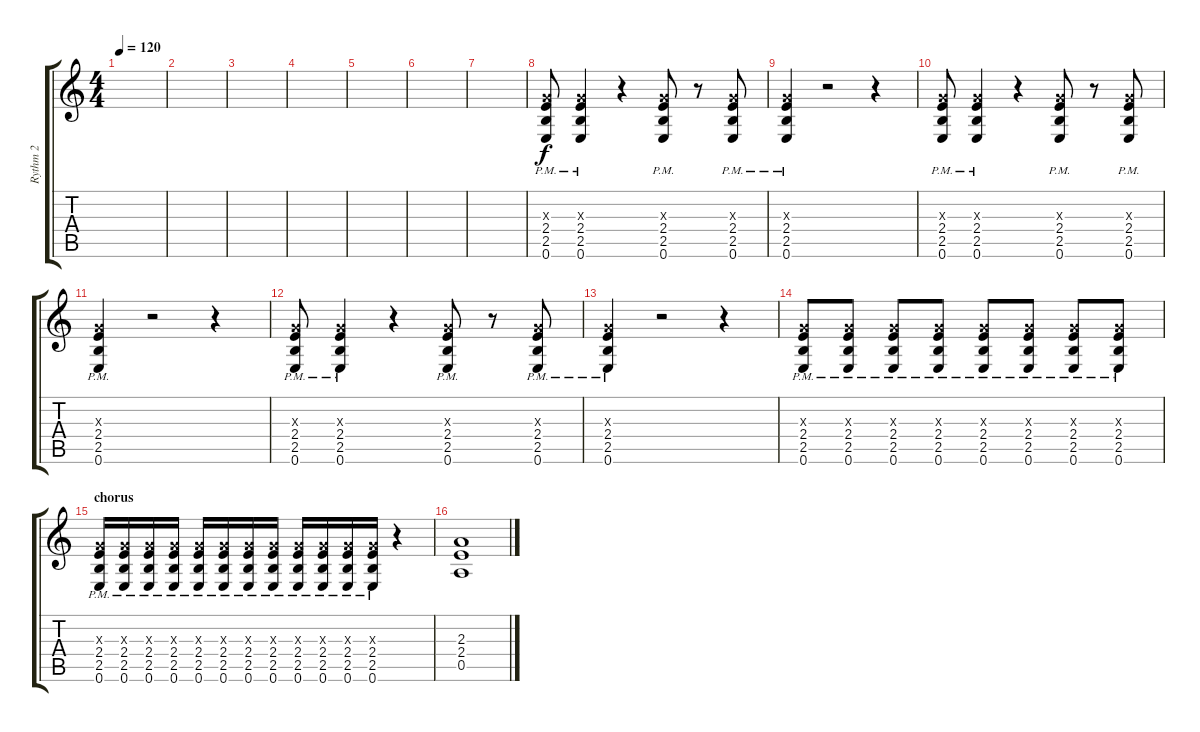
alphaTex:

\track ("Rythm 2" "Rythm 2") {instrument distortionguitar}
\staff {score tabs}
\tuning (E4 B3 G3 D3 A2 E2) {hide}
\ts (4 4)
\tempo 120
\clef g2
\ks c
|
|
|
|
|
|
|
(0.3{x} 2.4{pm} 2.5 0.6).8 (0.3{x} 2.4{pm} 2.5 0.6).4 r.4 (0.3{x} 2.4{pm} 2.5 0.6).8 r.8 (0.3{x} 2.4{pm} 2.5 0.6).8 |
(0.3{x} 2.4{pm} 2.5 0.6).4 r.2 r.4 |
(0.3{x} 2.4{pm} 2.5 0.6).8 (0.3{x} 2.4{pm} 2.5 0.6).4 r.4 (0.3{x} 2.4{pm} 2.5 0.6).8 r.8 (0.3{x} 2.4{pm} 2.5 0.6).8 |
(0.3{x} 2.4{pm} 2.5 0.6).4 r.2 r.4 |
(0.3{x} 2.4{pm} 2.5 0.6).8 (0.3{x} 2.4{pm} 2.5 0.6).4 r.4 (0.3{x} 2.4{pm} 2.5 0.6).8 r.8 (0.3{x} 2.4{pm} 2.5 0.6).8 |
(0.3{x} 2.4{pm} 2.5 0.6).4 r.2 r.4 |
(0.3{x} 2.4{pm} 2.5 0.6).8 (0.3{x} 2.4{pm} 2.5 0.6).8 (0.3{x} 2.4{pm} 2.5 0.6).8 (0.3{x} 2.4{pm} 2.5 0.6).8 (0.3{x} 2.4{pm} 2.5 0.6).8 (0.3{x} 2.4{pm} 2.5 0.6).8 (0.3{x} 2.4{pm} 2.5 0.6).8 (0.3{x} 2.4{pm} 2.5 0.6).8 |
\section ("" "chorus")
(0.3{x} 2.4{pm} 2.5 0.6).16 (0.3{x} 2.4{pm} 2.5 0.6).16 (0.3{x} 2.4{pm} 2.5 0.6).16 (0.3{x} 2.4{pm} 2.5 0.6).16 (0.3{x} 2.4{pm} 2.5 0.6).16 (0.3{x} 2.4{pm} 2.5 0.6).16 (0.3{x} 2.4{pm} 2.5 0.6).16 (0.3{x} 2.4{pm} 2.5 0.6).16 (0.3{x} 2.4{pm} 2.5 0.6).16 (0.3{x} 2.4{pm} 2.5 0.6).16 (0.3{x} 2.4{pm} 2.5 0.6).16 (0.3{x} 2.4{pm} 2.5 0.6).16 r.4 |
(2.3 2.4 0.5).1
